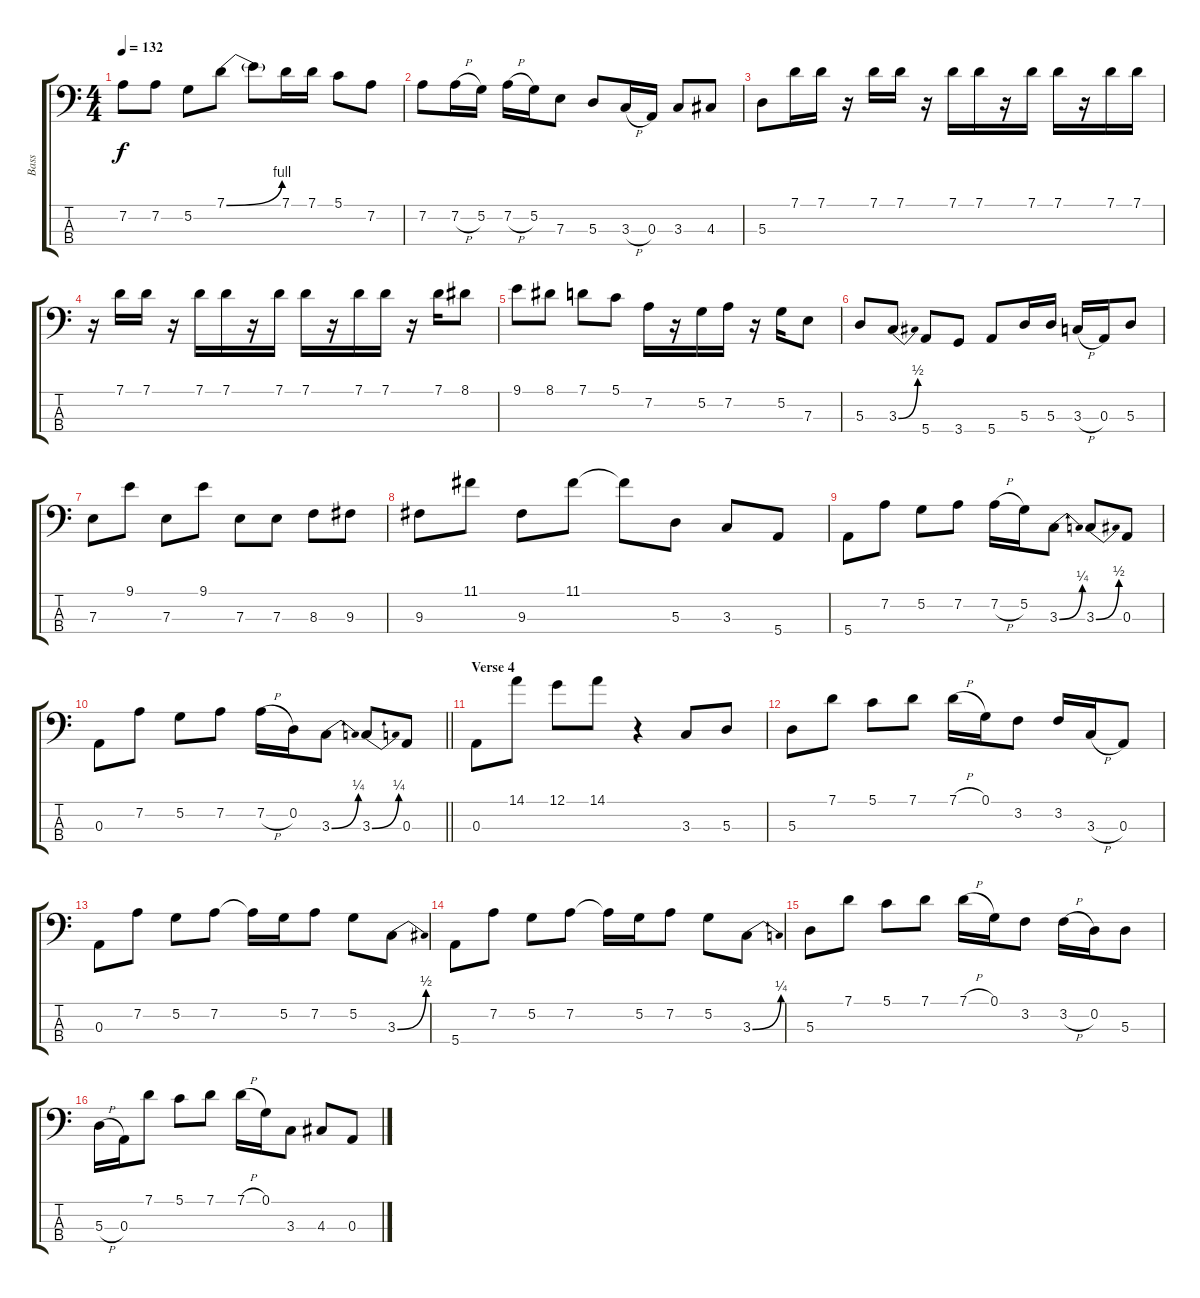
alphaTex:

\track ("Bass" "Bass") {instrument electricbassfinger}
\staff {score tabs}
\tuning (G2 D2 A1 E1) {hide}
\ts (4 4)
\tempo 132
\clef f4
\ks c
7.2{t}.8{dy f} 7.2.8 5.2.8 7.1{be (bend 0 0 60 4)}.8 7.1{t}.8 7.1.16 7.1.16 5.1.8 7.2.8 |
7.2.8 7.2{h}.16 5.2.16 7.2{h}.16 5.2.16 7.3.8 5.3.8 3.3{h}.16 0.3.16 3.3.8 4.3.8 |
5.3.8 7.1.16 7.1.16 r.16 7.1.16 7.1.16 r.16 7.1.16 7.1.16 r.16 7.1.16 7.1.16 r.16 7.1.16 7.1.16 |
r.16 7.1.16 7.1.16 r.16 7.1.16 7.1.16 r.16 7.1.16 7.1.16 r.16 7.1.16 7.1.16 r.16 7.1.16 8.1.8 |
9.1.8 8.1.8 7.1.8 5.1.8 7.2.16 r.16 5.2.16 7.2.16 r.16 5.2.16 7.3.8 |
5.3.8 3.3{be (bend 0 0 60 2)}.8 5.4.8 3.4.8 5.4.8 5.3.16 5.3.16 3.3{h}.16 0.3.16 5.3.8 |
7.3.8 9.1.8 7.3.8 9.1.8 7.3.8 7.3.8 8.3.8 9.3.8 |
9.3.8 11.1.8 9.3.8 11.1.8 11.1{t}.8 5.3.8 3.3.8 5.4.8 |
5.4.8 7.2.8 5.2.8 7.2.8 7.2{h}.16 5.2.16 3.3{be (bend 0 0 60 1)}.8 3.3{be (bend 0 0 60 2)}.8 0.3.8 |
\barLineRight lightlight
0.3.8 7.2.8 5.2.8 7.2.8 7.2{h}.16 0.2.16 3.3{be (bend 0 0 60 1)}.8 3.3{be (bend 0 0 60 1)}.8 0.3.8 |
\section ("" "Verse 4")
0.3.8 14.1.8 12.1.8 14.1.8 r.4 3.3.8 5.3.8 |
5.3.8 7.1.8 5.1.8 7.1.8 7.1{h}.16 0.1.16 3.2.8 3.2.16 3.3{h}.16 0.3.8 |
0.3.8 7.2.8 5.2.8 7.2.8 7.2{t}.16 5.2.16 7.2.8 5.2.8 3.3{be (bend 0 0 60 2)}.8 |
5.4.8 7.2.8 5.2.8 7.2.8 7.2{t}.16 5.2.16 7.2.8 5.2.8 3.3{be (bend 0 0 60 1)}.8 |
5.3.8 7.1.8 5.1.8 7.1.8 7.1{h}.16 0.1.16 3.2.8 3.2{h}.16 0.2.16 5.3.8 |
5.3{h}.16 0.3.16 7.1.8 5.1.8 7.1.8 7.1{h}.16 0.1.16 3.3.8 4.3.8 0.3.8
